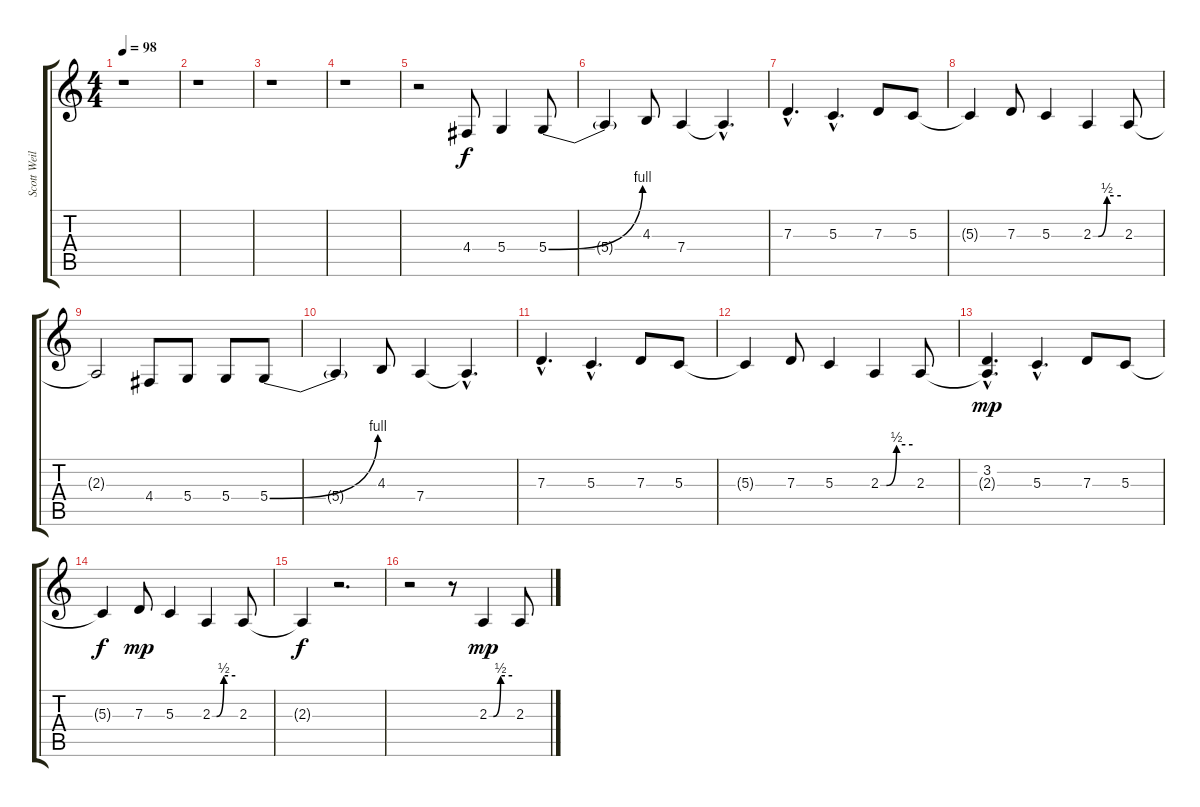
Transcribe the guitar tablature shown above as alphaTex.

\track ("Scott Weiland" "Scott Weil") {instrument bassoon}
\staff {score tabs}
\tuning (E4 B3 G3 D3 A2 E2) {hide}
\ts (4 4)
\tempo 98
\clef g2
\ks c
r.1{dy f instrument bassoon} |
r.1 |
r.1 |
r.1 |
r.2 4.4.8 5.4.4 5.4{be (bend 0 0 60 4)}.8 |
5.4{t}.4 4.3.8 7.4.4 7.4{hac t}.4{d} |
7.3{hac}.4{d} 5.3{hac}.4{d} 7.3.8 5.3.8 |
5.3{t}.4 7.3.8 5.3.4 2.3{be (custom 0 0 11 0 30 2 60 2)}.4 2.3.8 |
2.3{t}.2 4.4.8 5.4.8 5.4.8 5.4{be (bend 0 0 60 4)}.8 |
5.4{t}.4 4.3.8 7.4.4 7.4{hac t}.4{d} |
7.3{hac}.4{d} 5.3{hac}.4{d} 7.3.8 5.3.8 |
5.3{t}.4 7.3.8 5.3.4 2.3{be (custom 0 0 11 0 30 2 60 2)}.4 2.3.8 |
(3.2{hac} 2.3{hac t}).4{d dy mp} 5.3{hac}.4{d} 7.3.8 5.3.8 |
5.3{t}.4{dy f} 7.3.8{dy mp} 5.3.4 2.3{be (custom 0 0 11 0 30 2 60 2)}.4 2.3.8 |
2.3{t}.4{dy f} r.2{d} |
r.2 r.8 2.3{be (custom 0 0 11 0 30 2 60 2)}.4{dy mp} 2.3.8
